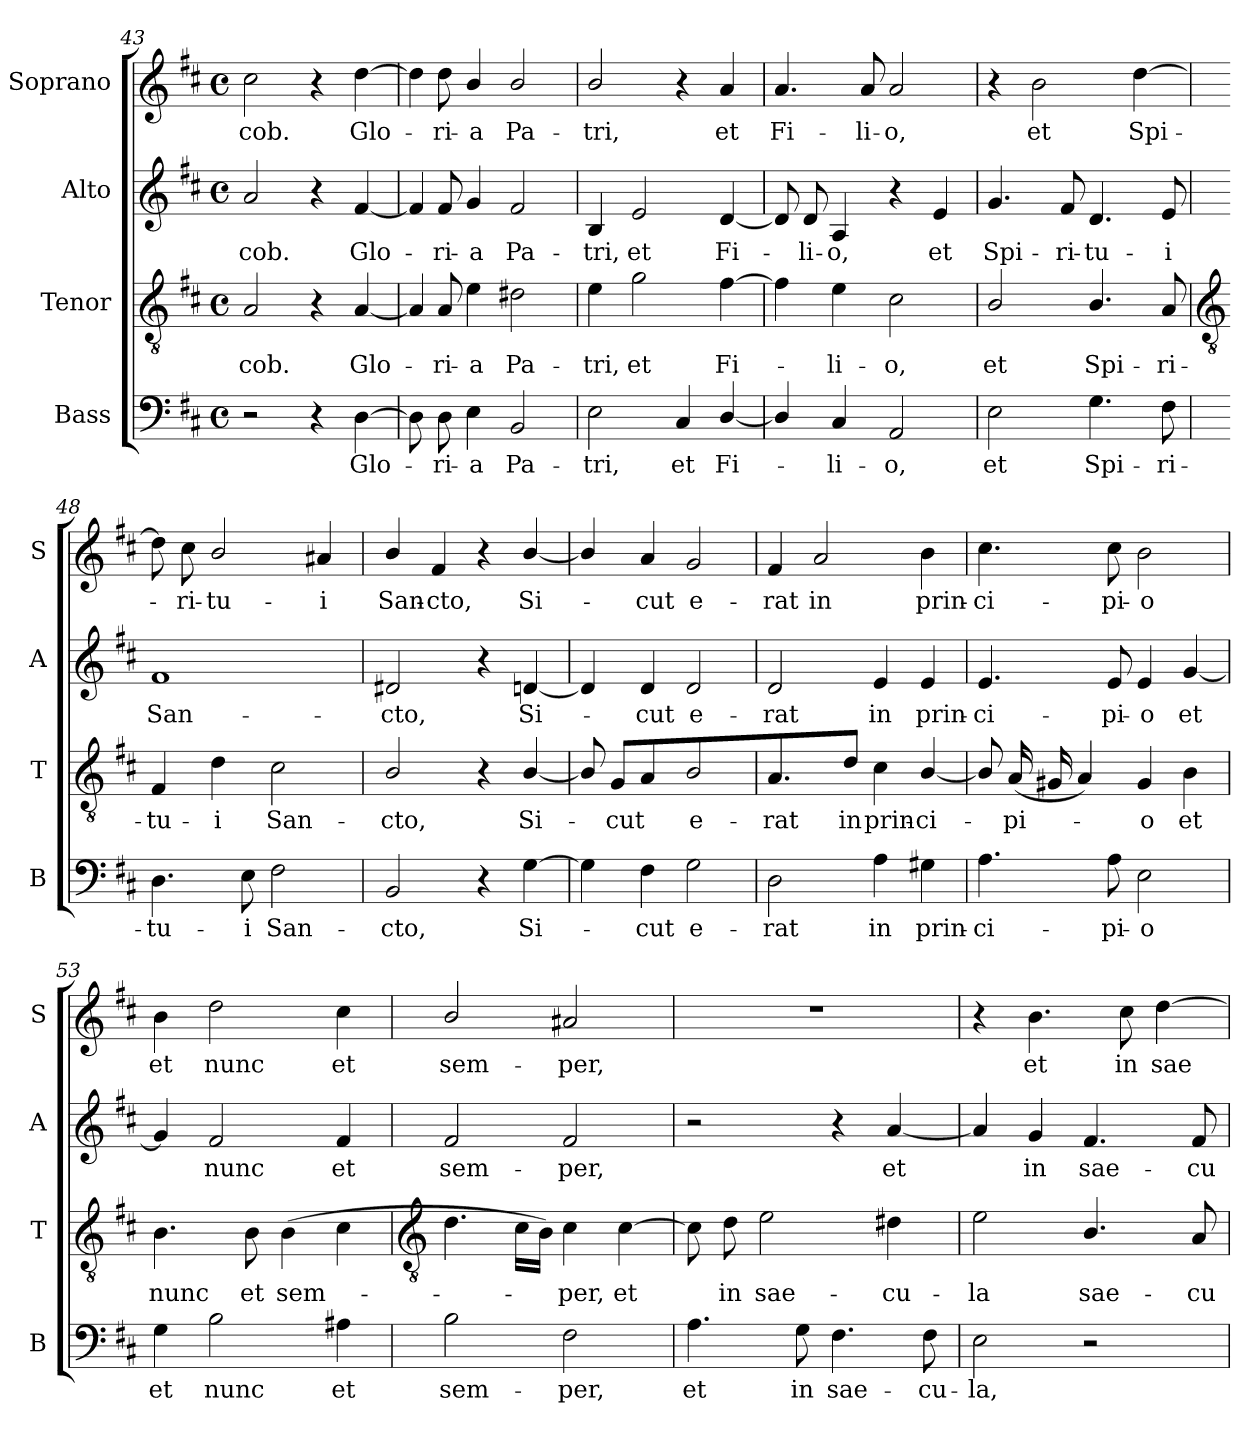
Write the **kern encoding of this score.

**kern	**text	**kern	**text	**kern	**text	**kern	**text
*part4	*part4	*part3	*part3	*part2	*part2	*part1	*part1
*staff4	*staff4	*staff3	*staff3	*staff2	*staff2	*staff1	*staff1
*I"Bass	*	*I"Tenor	*	*I"Alto	*	*I"Soprano	*
*I'B	*	*I'T	*	*I'A	*	*I'S	*
*clefF4	*	*clefGv2	*	*clefG2	*	*clefG2	*
*k[f#c#]	*	*k[f#c#]	*	*k[f#c#]	*	*k[f#c#]	*
*D:	*	*D:	*	*D:	*	*D:	*
*M4/4	*	*M4/4	*	*M4/4	*	*M4/4	*
*met(c)	*	*met(c)	*	*met(c)	*	*met(c)	*
=43	=43	=43	=43	=43	=43	=43	=43
!	!	!	!LO:LY:b	!	!LO:LY:b	!	!LO:LY:b
2r	.	2A	cob.	2a	cob.	2cc#	cob.
4r	.	4r	.	4r	.	4r	.
!	!LO:LY:b	!	!LO:LY:b	!	!LO:LY:b	!	!LO:LY:b
[4D	Glo-	[4A	Glo-	[4f#	Glo-	[4dd	Glo-
=44	=44	=44	=44	=44	=44	=44	=44
8D]	.	8AJ]	.	8f#J]	.	8ddJ]	.
!	!LO:LY:b	!	!LO:LY:b	!	!LO:LY:b	!	!LO:LY:b
8D	ri-	8A	ri-	8f#	ri-	8dd	ri-
!	!LO:LY:b	!	!LO:LY:b	!	!LO:LY:b	!	!LO:LY:b
4E	-a	4e	-a	4g	-a	4b/	-a
!	!LO:LY:b	!	!LO:LY:b	!	!LO:LY:b	!	!LO:LY:b
2BB	Pa-	2d#X	Pa-	2f#	Pa-	2b/	Pa-
=45	=45	=45	=45	=45	=45	=45	=45
!	!LO:LY:b	!	!LO:LY:b	!	!LO:LY:b	!	!LO:LY:b
2E	-tri,	4e	-tri,	4B	-tri,	2b/	-tri,
!	!	!	!LO:LY:b	!	!LO:LY:b	!	!
.	.	2g	et	2e	et	.	.
!	!LO:LY:b	!	!	!	!	!	!
4C#	et	.	.	.	.	4r	.
!	!LO:LY:b	!	!LO:LY:b	!	!LO:LY:b	!	!LO:LY:b
[4D/	Fi-	[4f#	Fi-	[4d	Fi-	4a	et
=46	=46	=46	=46	=46	=46	=46	=46
!	!	!	!	!	!	!	!LO:LY:b
4D/]	.	4f#]	.	8d]	.	4.a	Fi-
!	!	!	!	!	!LO:LY:b	!	!
.	.	.	.	8d	li-	.	.
!	!LO:LY:b	!	!LO:LY:b	!	!LO:LY:b	!	!
4C#	li-	4e	li-	4A	-o,	.	.
!	!	!	!	!	!	!	!LO:LY:b
.	.	.	.	.	.	8a	-li-
!	!LO:LY:b	!	!LO:LY:b	!	!	!	!LO:LY:b
2AA	-o,	2c#	-o,	4r	.	2a	-o,
!	!	!	!	!	!LO:LY:b	!	!
.	.	.	.	4e	et	.	.
=47	=47	=47	=47	=47	=47	=47	=47
!	!LO:LY:b	!	!LO:LY:b	!	!LO:LY:b	!	!
2E	et	2B/	et	4.g	Spi-	4r	.
!	!	!	!	!	!	!	!LO:LY:b
.	.	.	.	.	.	2b	et
!	!	!	!	!	!LO:LY:b	!	!
.	.	.	.	8f#	-ri-	.	.
!	!LO:LY:b	!	!LO:LY:b	!	!LO:LY:b	!	!
4.G	Spi-	4.B/	Spi-	4.d	-tu-	.	.
!	!	!	!	!	!	!	!LO:LY:b
.	.	.	.	.	.	[4dd	Spi-
!	!LO:LY:b	!	!LO:LY:b	!	!LO:LY:b	!	!
8F#L	-ri-	8AL	-ri-	8eL	-i	.	.
!!LO:LB:g=z
=48	=48	=48	=48	=48	=48	=48	=48
*	*	*clefGv2	*	*	*	*	*
!	!LO:LY:b	!	!LO:LY:b	!	!LO:LY:b	!	!
4.D	-tu-	4F#	-tu-	1f#	San-	8dd]	.
!	!	!	!	!	!	!	!LO:LY:b
.	.	.	.	.	.	8cc#	ri-
!	!	!	!LO:LY:b	!	!	!	!LO:LY:b
.	.	4d	-i	.	.	2b/	-tu-
!	!LO:LY:b	!	!	!	!	!	!
8E	-i	.	.	.	.	.	.
!	!LO:LY:b	!	!LO:LY:b	!	!	!	!
2F#	San-	2c#	San-	.	.	.	.
!	!	!	!	!	!	!	!LO:LY:b
.	.	.	.	.	.	4a#X	-i
=49	=49	=49	=49	=49	=49	=49	=49
!	!LO:LY:b	!	!LO:LY:b	!	!LO:LY:b	!	!LO:LY:b
2BB	-cto,	2B/	-cto,	2d#X	-cto,	4b/	San-
!	!	!	!	!	!	!	!LO:LY:b
.	.	.	.	.	.	4f#	-cto,
4r	.	4r	.	4r	.	4r	.
!	!LO:LY:b	!	!LO:LY:b	!	!LO:LY:b	!	!LO:LY:b
[4G	Si-	[4B/	Si-	[4dn	Si-	[4b/	Si-
=50	=50	=50	=50	=50	=50	=50	=50
4G]	.	8B/]	.	4d]	.	4b/]	.
!	!	!	!LO:LY:b	!	!	!	!
.	.	8GL	cut	.	.	.	.
!	!LO:LY:b	!	!	!	!LO:LY:b	!	!LO:LY:b
4F#	cut	4A	.	4d	cut	4a	cut
!	!LO:LY:b	!	!LO:LY:b	!	!LO:LY:b	!	!LO:LY:b
2G	e-	2B/	e-	2d	e-	2g	e-
=51	=51	=51	=51	=51	=51	=51	=51
!	!LO:LY:b	!	!LO:LY:b	!	!LO:LY:b	!	!LO:LY:b
2D	-rat	4.A	-rat	2d	-rat	4f#	-rat
!	!	!	!	!	!	!	!LO:LY:b
.	.	.	.	.	.	2a	in
!	!	!	!LO:LY:b	!	!	!	!
.	.	8dJ	in	.	.	.	.
!	!LO:LY:b	!	!LO:LY:b	!	!LO:LY:b	!	!
4A	in	4c#	prin-	4e	in	.	.
!	!LO:LY:b	!	!LO:LY:b	!	!LO:LY:b	!	!LO:LY:b
4G#X	prin-	[4B/	-ci-	4e	prin-	4b	prin-
=52	=52	=52	=52	=52	=52	=52	=52
!	!LO:LY:b	!	!	!	!LO:LY:b	!	!LO:LY:b
4.A	-ci-	8B/]	.	4.e	-ci-	4.cc#	-ci-
!	!	!	!LO:LY:b	!	!	!	!
.	.	(<16ALL	pi-	.	.	.	.
.	.	16G#X	.	.	.	.	.
.	.	4A)	.	.	.	.	.
!	!LO:LY:b	!	!	!	!LO:LY:b	!	!LO:LY:b
8A	-pi-	.	.	8e	-pi-	8cc#	-pi-
!	!LO:LY:b	!	!LO:LY:b	!	!LO:LY:b	!	!LO:LY:b
2E	-o	4G#	o	4e	-o	2b	-o
!	!	!	!LO:LY:b	!	!LO:LY:b	!	!
.	.	4B	et	[4g	et	.	.
=53	=53	=53	=53	=53	=53	=53	=53
!	!LO:LY:b	!	!LO:LY:b	!	!	!	!LO:LY:b
4G	et	4.B	nunc	4g]	.	4b	et
!	!LO:LY:b	!	!	!	!LO:LY:b	!	!LO:LY:b
2B	nunc	.	.	2f#	nunc	2dd	nunc
!	!	!	!LO:LY:b	!	!	!	!
.	.	8BJ	et	.	.	.	.
!	!	!	!LO:LY:b	!	!	!	!
.	.	(>4B	sem-	.	.	.	.
!	!LO:LY:b	!	!	!	!LO:LY:b	!	!LO:LY:b
4A#X	et	4c#	.	4f#	et	4cc#	et
!!LO:LB:g=z
=54	=54	=54	=54	=54	=54	=54	=54
*	*	*clefGv2	*	*	*	*	*
!	!LO:LY:b	!	!	!	!LO:LY:b	!	!LO:LY:b
2B	sem-	4.d	.	2f#	sem-	2b/	sem-
.	.	16c#LL	.	.	.	.	.
.	.	16BJJ)	.	.	.	.	.
!	!LO:LY:b	!	!LO:LY:b	!	!LO:LY:b	!	!LO:LY:b
2F#	-per,	4c#	per,	2f#	-per,	2a#X	-per,
!	!	!	!LO:LY:b	!	!	!	!
.	.	[4c#	et	.	.	.	.
=55	=55	=55	=55	=55	=55	=55	=55
!	!LO:LY:b	!	!	!	!	!	!
4.A	et	8c#]	.	2r	.	1r	.
!	!	!	!LO:LY:b	!	!	!	!
.	.	8d	in	.	.	.	.
!	!	!	!LO:LY:b	!	!	!	!
.	.	2e	sae-	.	.	.	.
!	!LO:LY:b	!	!	!	!	!	!
8G	in	.	.	.	.	.	.
!	!LO:LY:b	!	!	!	!	!	!
4.F#	sae-	.	.	4r	.	.	.
!	!	!	!LO:LY:b	!	!LO:LY:b	!	!
.	.	4d#X	-cu-	[4a	et	.	.
!	!LO:LY:b	!	!	!	!	!	!
8F#	-cu-	.	.	.	.	.	.
=56	=56	=56	=56	=56	=56	=56	=56
!	!LO:LY:b	!	!LO:LY:b	!	!	!	!
2E	-la,	2e	-la	4a]	.	4r	.
!	!	!	!	!	!LO:LY:b	!	!LO:LY:b
.	.	.	.	4g	in	4.b	et
!	!	!	!LO:LY:b	!	!LO:LY:b	!	!
2r	.	4.B/	sae-	4.f#	sae-	.	.
!	!	!	!	!	!	!	!LO:LY:b
.	.	.	.	.	.	8cc#	in
!	!	!	!	!	!	!	!LO:LY:b
.	.	.	.	.	.	[4dd	sae-
!	!	!	!LO:LY:b	!	!LO:LY:b	!	!
.	.	8A	-cu-	8f#	-cu-	.	.
=	=	=	=	=	=	=	=
*-	*-	*-	*-	*-	*-	*-	*-
